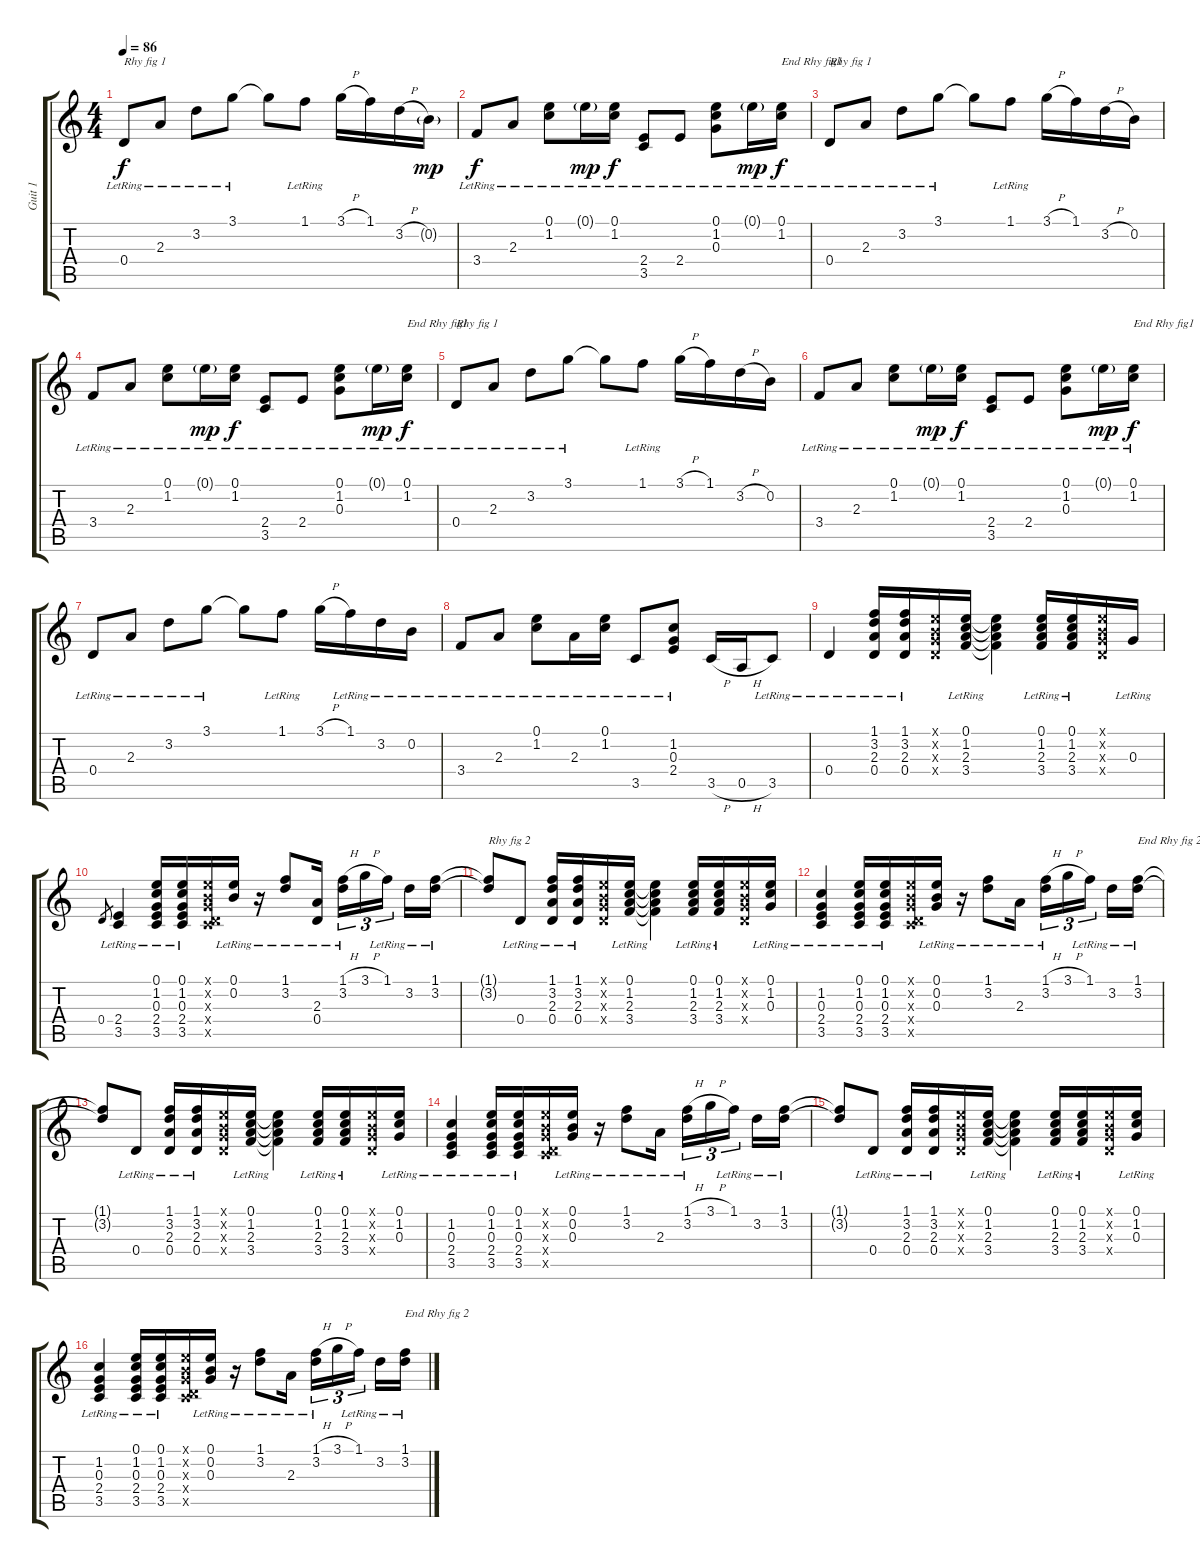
\track ("Guit 1" "Guit 1") {instrument acousticguitarnylon}
\staff {score tabs}
\tuning (E4 B3 G3 D3 A2 E2) {hide}
\ts (4 4)
\tempo 86
\clef g2
\ks c
0.4{lr}.8{txt "Rhy fig 1" dy f instrument acousticguitarnylon} 2.3{lr}.8 3.2{lr}.8 3.1{lr}.8 3.1{t}.8 1.1{lr}.8 3.1{h}.16 1.1.16 3.2{h}.16 0.2{g}.16{dy mp} |
3.4{lr}.8{dy f} 2.3{lr}.8 (0.1{lr} 1.2{lr}).8 0.1{g lr}.16{dy mp} (0.1{lr} 1.2{lr}).16{dy f} (2.4{lr} 3.5{lr}).8 2.4{lr}.8 (0.1{lr} 1.2{lr} 0.3{lr}).8 0.1{g lr}.16{dy mp} (0.1{lr} 1.2{lr}).16{txt "End Rhy fig1" dy f} |
0.4{lr}.8{txt "Rhy fig 1"} 2.3{lr}.8 3.2{lr}.8 3.1{lr}.8 3.1{t}.8 1.1{lr}.8 3.1{h}.16 1.1.16 3.2{h}.16 0.2.16 |
3.4{lr}.8 2.3{lr}.8 (0.1{lr} 1.2{lr}).8 0.1{g lr}.16{dy mp} (0.1{lr} 1.2{lr}).16{dy f} (2.4{lr} 3.5{lr}).8 2.4{lr}.8 (0.1{lr} 1.2{lr} 0.3{lr}).8 0.1{g lr}.16{dy mp} (0.1{lr} 1.2{lr}).16{txt "End Rhy fig1" dy f} |
0.4{lr}.8{txt "Rhy fig 1"} 2.3{lr}.8 3.2{lr}.8 3.1{lr}.8 3.1{t}.8 1.1{lr}.8 3.1{h}.16 1.1.16 3.2{h}.16 0.2.16 |
3.4{lr}.8 2.3{lr}.8 (0.1{lr} 1.2{lr}).8 0.1{g lr}.16{dy mp} (0.1{lr} 1.2{lr}).16{dy f} (2.4{lr} 3.5{lr}).8 2.4{lr}.8 (0.1{lr} 1.2{lr} 0.3{lr}).8 0.1{g lr}.16{dy mp} (0.1{lr} 1.2{lr}).16{txt "End Rhy fig1" dy f} |
0.4{lr}.8 2.3{lr}.8 3.2{lr}.8 3.1{lr}.8 3.1{t}.8 1.1{lr}.8 3.1{h}.16 1.1{lr}.16 3.2{lr}.16 0.2{lr}.16 |
3.4{lr}.8 2.3{lr}.8 (0.1{lr} 1.2{lr}).8 2.3{lr}.16 (0.1{lr} 1.2{lr}).16 3.5{lr}.8 (1.2{lr} 0.3{lr} 2.4{lr}).8 3.5{h}.16 0.5{h}.16 3.5{lr}.8 |
0.4{lr}.4 (1.1 3.2 2.3{lr} 0.4{lr}).16 (1.1{lr} 3.2{lr} 2.3{lr} 0.4{lr}).16 (0.1{x} 0.2{x} 0.3{x} 0.4{x}).16 (0.1 1.2{lr} 2.3 3.4{lr}).16 (0.1{t} 1.2{t} 2.3{t} 3.4{t}).4 (0.1{lr} 1.2{lr} 2.3{lr} 3.4{lr}).16 (0.1{lr} 1.2{lr} 2.3{lr} 3.4{lr}).16 (0.1{x} 0.2{x} 0.3{x} 0.4{x}).16 0.3{lr}.16 |
0.4.8{gr} (2.4{lr} 3.5{lr}).4 (0.1{lr} 1.2{lr} 0.3{lr} 2.4{lr} 3.5{lr}).16 (0.1{lr} 1.2{lr} 0.3{lr} 2.4{lr} 3.5{lr}).16 (0.1{x} 0.2{x} 0.3{x} 0.4{x} 3.5{x}).16 (0.1{lr} 0.2{lr}).16 r.16 (1.1{lr} 3.2{lr}).8 (2.3{lr} 0.4).16 (1.1{h} 3.2{lr}).16{tu (3 2)} 3.1{h}.16{tu (3 2)} 1.1{lr}.16{tu (3 2)} 3.2{lr}.16 (1.1{lr} 3.2{lr}).16 |
(1.1{t} 3.2{t}).8{txt "Rhy fig 2"} 0.4{lr}.8 (1.1 3.2 2.3{lr} 0.4{lr}).16 (1.1{lr} 3.2{lr} 2.3{lr} 0.4{lr}).16 (0.1{x} 0.2{x} 0.3{x} 0.4{x}).16 (0.1 1.2{lr} 2.3 3.4{lr}).16 (0.1{t} 1.2{t} 2.3{t} 3.4{t}).4 (0.1{lr} 1.2{lr} 2.3{lr} 3.4{lr}).16 (0.1{lr} 1.2{lr} 2.3{lr} 3.4{lr}).16 (0.1{x} 0.2{x} 0.3{x} 0.4{x}).16 (0.1{lr} 1.2{lr} 0.3{lr}).16 |
(1.2 0.3 2.4 3.5{lr}).4 (0.1{lr} 1.2{lr} 0.3{lr} 2.4{lr} 3.5{lr}).16 (0.1{lr} 1.2{lr} 0.3{lr} 2.4{lr} 3.5{lr}).16 (0.1{x} 0.2{x} 0.3{x} 0.4{x} 3.5{x}).16 (0.1{lr} 0.2{lr} 0.3{lr}).16 r.16 (1.1{lr} 3.2{lr}).8 2.3{lr}.16 (1.1{h} 3.2{lr}).16{tu (3 2)} 3.1{h}.16{tu (3 2)} 1.1{lr}.16{tu (3 2)} 3.2{lr}.16 (1.1{lr} 3.2{lr}).16{txt "End Rhy fig 2"} |
(1.1{t} 3.2{t}).8 0.4{lr}.8 (1.1 3.2 2.3{lr} 0.4{lr}).16 (1.1{lr} 3.2{lr} 2.3{lr} 0.4{lr}).16 (0.1{x} 0.2{x} 0.3{x} 0.4{x}).16 (0.1 1.2{lr} 2.3 3.4{lr}).16 (0.1{t} 1.2{t} 2.3{t} 3.4{t}).4 (0.1{lr} 1.2{lr} 2.3{lr} 3.4{lr}).16 (0.1{lr} 1.2{lr} 2.3{lr} 3.4{lr}).16 (0.1{x} 0.2{x} 0.3{x} 0.4{x}).16 (0.1{lr} 1.2{lr} 0.3{lr}).16 |
(1.2 0.3 2.4 3.5{lr}).4 (0.1{lr} 1.2{lr} 0.3{lr} 2.4{lr} 3.5{lr}).16 (0.1{lr} 1.2{lr} 0.3{lr} 2.4{lr} 3.5{lr}).16 (0.1{x} 0.2{x} 0.3{x} 0.4{x} 3.5{x}).16 (0.1{lr} 0.2{lr} 0.3).16 r.16 (1.1{lr} 3.2{lr}).8 2.3{lr}.16 (1.1{h} 3.2{lr}).16{tu (3 2)} 3.1{h}.16{tu (3 2)} 1.1{lr}.16{tu (3 2)} 3.2{lr}.16 (1.1{lr} 3.2{lr}).16 |
(1.1{t} 3.2{t}).8 0.4{lr}.8 (1.1 3.2 2.3{lr} 0.4{lr}).16 (1.1{lr} 3.2{lr} 2.3{lr} 0.4{lr}).16 (0.1{x} 0.2{x} 0.3{x} 0.4{x}).16 (0.1 1.2{lr} 2.3 3.4{lr}).16 (0.1{t} 1.2{t} 2.3{t} 3.4{t}).4 (0.1{lr} 1.2{lr} 2.3{lr} 3.4{lr}).16 (0.1{lr} 1.2{lr} 2.3{lr} 3.4{lr}).16 (0.1{x} 0.2{x} 0.3{x} 0.4{x}).16 (0.1{lr} 1.2{lr} 0.3{lr}).16 |
(1.2 0.3 2.4 3.5{lr}).4 (0.1{lr} 1.2{lr} 0.3{lr} 2.4{lr} 3.5{lr}).16 (0.1{lr} 1.2{lr} 0.3{lr} 2.4{lr} 3.5{lr}).16 (0.1{x} 0.2{x} 0.3{x} 0.4{x} 3.5{x}).16 (0.1{lr} 0.2{lr} 0.3{lr}).16 r.16 (1.1{lr} 3.2{lr}).8 2.3{lr}.16 (1.1{h} 3.2{lr}).16{tu (3 2)} 3.1{h}.16{tu (3 2)} 1.1{lr}.16{tu (3 2)} 3.2{lr}.16 (1.1{lr} 3.2{lr}).16{txt "End Rhy fig 2"}
